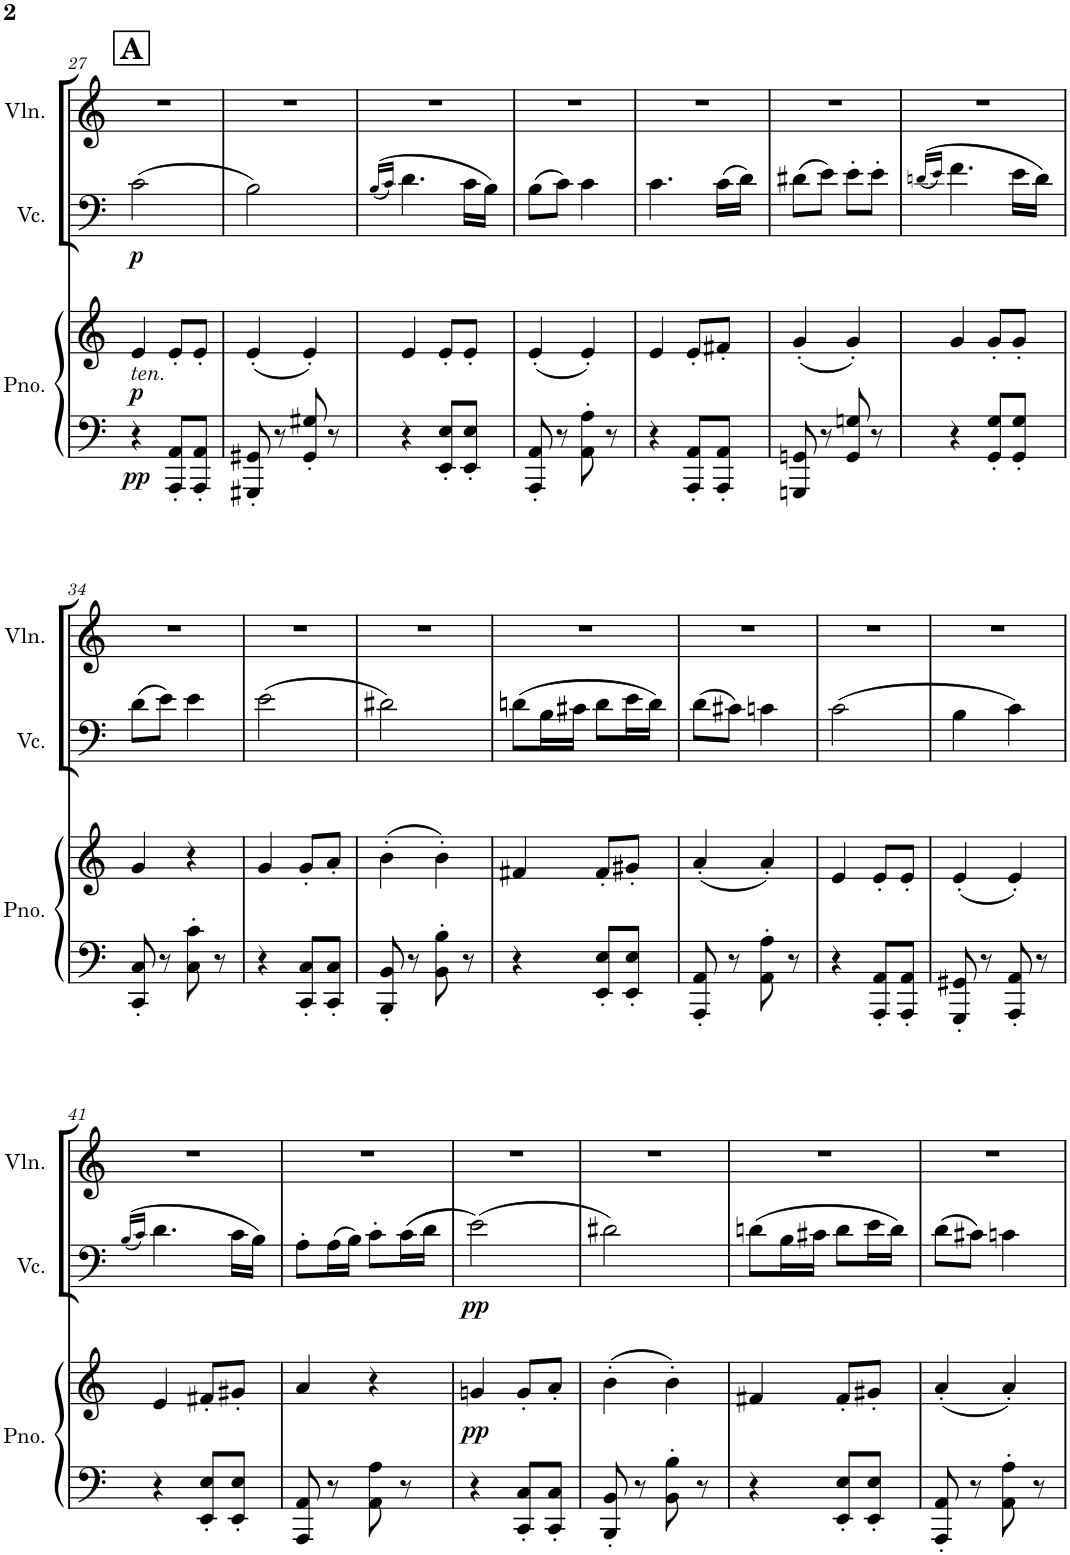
**kern	**kern	**dynam	**kern	**dynam	**kern
*part3	*part3	*part3	*part2	*part2	*part1
*staff4	*staff3	*staff3/4	*staff2	*staff2	*staff1
*I"PIANO.	*	*	*I"VIOLONCELLE.	*	*I"VIOLON.
*I'Pno.	*	*	*I'Vc.	*	*I'Vln.
!!LO:PB:g=z
*clefF4	*clefG2	*	*clefF4	*	*clefG2
*k[]	*k[]	*	*k[]	*	*k[]
*M2/4	*M2/4	*	*M2/4	*	*M2/4
!!LO:REH:place=s1:a:B:cj:fs=14:t=A
=27	=27	=27	=27	=27	=27
!	!LO:TX:b:i:t=ten.	!	!	!	!
!	!	!LO:DY:a=2	!	!	!
!	!	!LO:DY:n=1:b=2	!	!LO:DY:b	!
4r	4e/	p pp	(2c\	p	2r
8AAA/' 8AA/'L	8e'</L	.	.	.	.
8AAA/' 8AA/'J	8e'</J	.	.	.	.
=28	=28	=28	=28	=28	=28
8GGG#X/' 8GG#X/'	(4e'/	.	2B\)	.	2r
8r	.	.	.	.	.
8GG#/' 8G#X/'	4e'/)	.	.	.	.
8r	.	.	.	.	.
=29	=29	=29	=29	=29	=29
.	.	.	((>16qB/LL	.	.
.	.	.	16qc/JJ)	.	.
4r	4e/	.	4.d\	.	2r
8EE/' 8E/'L	8e'/L	.	.	.	.
8EE/' 8E/'J	8e'/J	.	16c\LL	.	.
.	.	.	16B\JJ)	.	.
=30	=30	=30	=30	=30	=30
8AAA/' 8AA/'	(4e'/	.	(8B\L	.	2r
8r	.	.	8c\J)	.	.
8AA\' 8A\'	4e'/)	.	4c\	.	.
8r	.	.	.	.	.
=31	=31	=31	=31	=31	=31
4r	4e/	.	4.c\	.	2r
8AAA/' 8AA/'L	8e'/L	.	.	.	.
8AAA/' 8AA/'J	8f#X'/J	.	(16c\LL	.	.
.	.	.	16d\JJ)	.	.
=32	=32	=32	=32	=32	=32
8GGGn/ 8GGn/	(4g'/	.	(8d#X\L	.	2r
8r	.	.	8e\J)	.	.
8GG/ 8Gn/	4g'/)	.	8e'\L	.	.
8r	.	.	8e'\J	.	.
=33	=33	=33	=33	=33	=33
.	.	.	((>16qdn/LL	.	.
.	.	.	16qe/JJ)	.	.
4r	4g/	.	4.f\	.	2r
8GG/' 8G/'L	8g'/L	.	.	.	.
8GG/' 8G/'J	8g'/J	.	16e\LL	.	.
.	.	.	16d\JJ)	.	.
!!LO:LB:g=z
=34	=34	=34	=34	=34	=34
8CC/' 8C/'	4g/	.	(8d\L	.	2r
8r	.	.	8e\J)	.	.
8C\' 8c\'	4r	.	4e\	.	.
8r	.	.	.	.	.
=35	=35	=35	=35	=35	=35
4r	4g/	.	(2e\	.	2r
8CC/' 8C/'L	8g'/L	.	.	.	.
8CC/' 8C/'J	8a'/J	.	.	.	.
=36	=36	=36	=36	=36	=36
8BBB/' 8BB/'	(4b'\	.	2d#X\)	.	2r
8r	.	.	.	.	.
8BB\' 8B\'	4b'\)	.	.	.	.
8r	.	.	.	.	.
=37	=37	=37	=37	=37	=37
4r	4f#X/	.	(8dn\L	.	2r
.	.	.	16B\L	.	.
.	.	.	16c#X\JJ	.	.
8EE/' 8E/'L	8f#'/L	.	8d\L	.	.
8EE/' 8E/'J	8g#X'/J	.	16e\L	.	.
.	.	.	16d\JJ)	.	.
=38	=38	=38	=38	=38	=38
8AAA/' 8AA/'	(4a'/	.	(8d\L	.	2r
8r	.	.	8c#X\J)	.	.
8AA\' 8A\'	4a'/)	.	4cn\	.	.
8r	.	.	.	.	.
=39	=39	=39	=39	=39	=39
4r	4e/	.	(2c\	.	2r
8AAA/' 8AA/'L	8e'/L	.	.	.	.
8AAA/' 8AA/'J	8e'/J	.	.	.	.
=40	=40	=40	=40	=40	=40
8GGG/' 8GG#X/'	(4e'/	.	4B\	.	2r
8r	.	.	.	.	.
8AAA/' 8AA/'	4e'/)	.	4c\)	.	.
8r	.	.	.	.	.
!!LO:LB:g=z
=41	=41	=41	=41	=41	=41
.	.	.	((>16qB/LL	.	.
.	.	.	16qc/JJ)	.	.
4r	4e/	.	4.d\	.	2r
8EE/' 8E/'L	8f#X'/L	.	.	.	.
8EE/' 8E/'J	8g#X'/J	.	16c\LL	.	.
.	.	.	16B\JJ)	.	.
=42	=42	=42	=42	=42	=42
8AAA/ 8AA/	4a/	.	8A'\L	.	2r
8r	.	.	(16A\L	.	.
.	.	.	16B\JJ)	.	.
8AA\ 8A\	4r	.	8c'\L	.	.
8r	.	.	(16c\L	.	.
.	.	.	16d\JJ	.	.
=43	=43	=43	=43	=43	=43
!	!	!LO:DY:b	!	!LO:DY:b	!
4r	4gn/	pp	(2e\)	pp	2r
8CC/' 8C/'L	8g'/L	.	.	.	.
8CC/' 8C/'J	8a'/J	.	.	.	.
=44	=44	=44	=44	=44	=44
8BBB/' 8BB/'	(4b'\	.	2d#X\)	.	2r
8r	.	.	.	.	.
8BB\' 8B\'	4b'\)	.	.	.	.
8r	.	.	.	.	.
=45	=45	=45	=45	=45	=45
4r	4f#X/	.	(8dn\L	.	2r
.	.	.	16B\L	.	.
.	.	.	16c#X\JJ	.	.
8EE/' 8E/'L	8f#'/L	.	8d\L	.	.
8EE/' 8E/'J	8g#X'/J	.	16e\L	.	.
.	.	.	16d\JJ)	.	.
=46	=46	=46	=46	=46	=46
8AAA/' 8AA/'	(4a'/	.	(8d\L	.	2r
8r	.	.	8c#X\J)	.	.
8AA\' 8A\'	4a'/)	.	4cn\	.	.
8r	.	.	.	.	.
=	=	=	=	=	=
*-	*-	*-	*-	*-	*-
